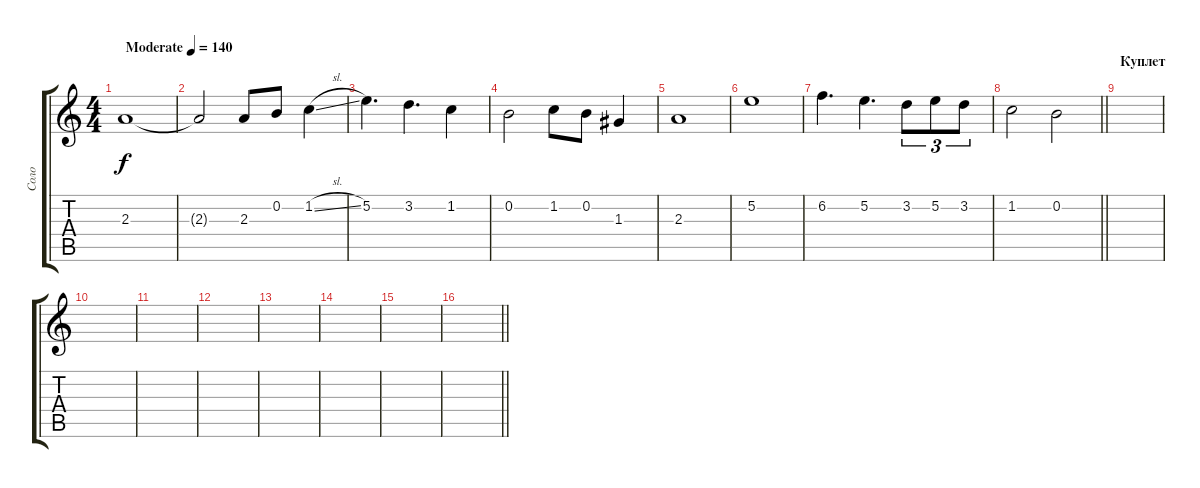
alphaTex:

\track ("Соло" "Соло") {instrument distortionguitar}
\staff {score tabs}
\tuning (E4 B3 G3 D3 A2 E2) {hide}
\ts (4 4)
\tempo (140 "Moderate")
\clef g2
\ks c
2.3.1{dy f instrument distortionguitar} |
2.3{t}.2 2.3.8 0.2.8 1.2{sl}.4 |
5.2.4{d} 3.2.4{d} 1.2.4 |
0.2.2 1.2.8 0.2.8 1.3.4 |
2.3.1 |
5.2.1 |
6.2.4{d} 5.2.4{d} 3.2.8{tu (3 2)} 5.2.8{tu (3 2)} 3.2.8{tu (3 2)} |
\barLineRight lightlight
1.2.2 0.2.2 |
\section ("" "Куплет")
|
|
|
|
|
|
|
\barLineRight lightlight
